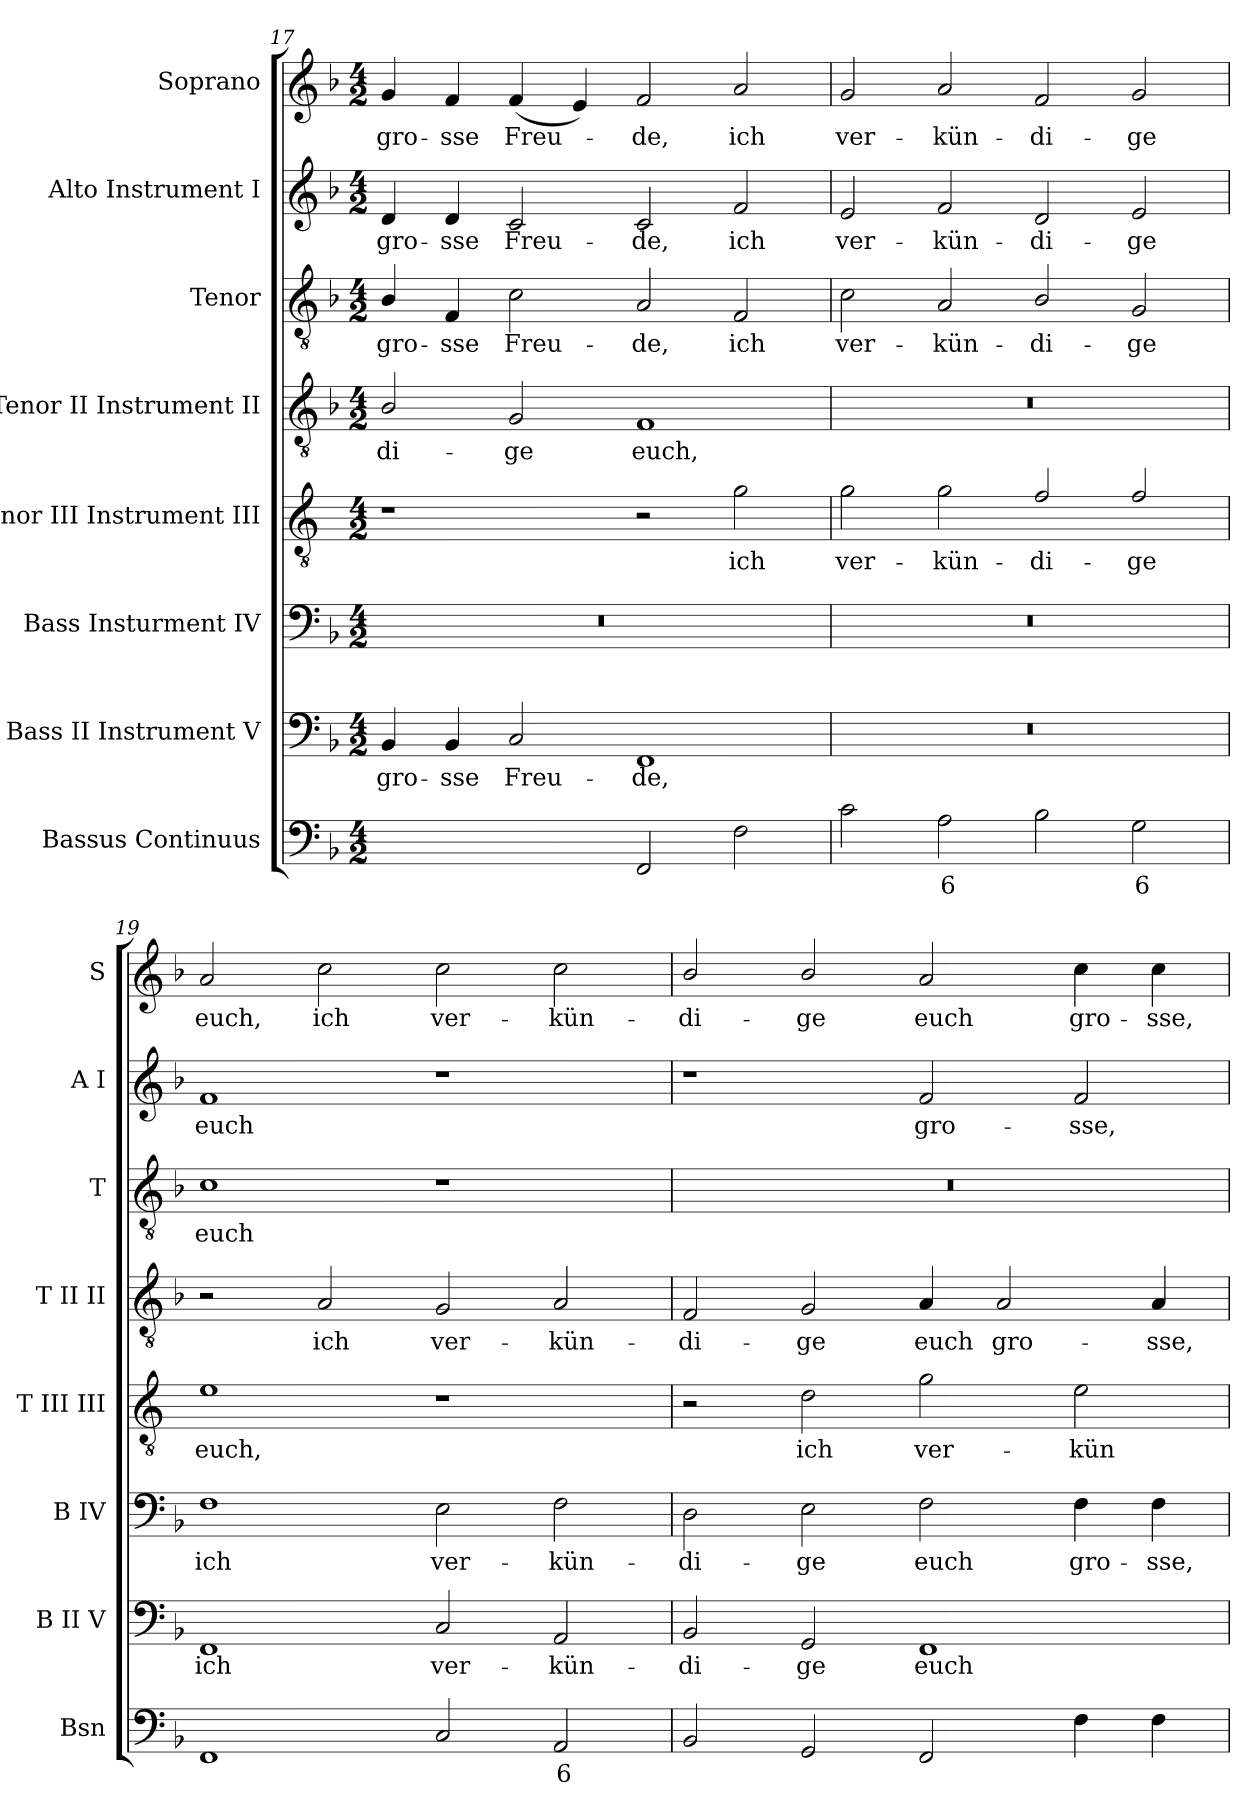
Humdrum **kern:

**kern	**text	**kern	**text	**kern	**text	**kern	**text	**kern	**text	**kern	**text	**kern	**text	**kern	**text
*part8	*part8	*part7	*part7	*part6	*part6	*part5	*part5	*part4	*part4	*part3	*part3	*part2	*part2	*part1	*part1
*staff8	*staff8	*staff7	*staff7	*staff6	*staff6	*staff5	*staff5	*staff4	*staff4	*staff3	*staff3	*staff2	*staff2	*staff1	*staff1
*I"Bassus Continuus	*	*I"Bass II Instrument V	*	*I"Bass Insturment IV	*	*I"Tenor III Instrument III	*	*I"Tenor II Instrument II	*	*I"Tenor	*	*I"Alto Instrument I	*	*I"Soprano	*
*I'Bsn	*	*I'B II V	*	*I'B IV	*	*I'T III III	*	*I'T II II	*	*I'T	*	*I'A I	*	*I'S	*
*clefF4	*	*clefF4	*	*clefF4	*	*clefGv2	*	*clefGv2	*	*clefGv2	*	*clefG2	*	*clefG2	*
*	*	*	*	*	*	*ITrd4c7	*	*	*	*	*	*	*	*	*
*k[b-]	*	*k[b-]	*	*k[b-]	*	*k[b-]	*	*k[b-]	*	*k[b-]	*	*k[b-]	*	*k[b-]	*
*F:	*	*F:	*	*F:	*	*F:	*	*F:	*	*F:	*	*F:	*	*F:	*
*M4/2	*	*M4/2	*	*M4/2	*	*M4/2	*	*M4/2	*	*M4/2	*	*M4/2	*	*M4/2	*
=17	=17	=17	=17	=17	=17	=17	=17	=17	=17	=17	=17	=17	=17	=17	=17
!	!LO:LY:b	!	!LO:LY:b	!	!	!	!	!	!LO:LY:b	!	!LO:LY:b	!	!LO:LY:b	!	!LO:LY:b
[4BB-yy	6	4BB-	gro-	0r	.	1r	.	2B-/	-di-	4B-/	gro-	4d	gro-	4g	gro-
!	!LO:LY:b	!	!LO:LY:b	!	!	!	!	!	!	!	!LO:LY:b	!	!LO:LY:b	!	!LO:LY:b
4BB-yy]	5	4BB-	-sse	.	.	.	.	.	.	4F	-sse	4d	-sse	4f	-sse
!	!LO:LY:b	!	!LO:LY:b	!	!	!	!	!	!LO:LY:b	!	!LO:LY:b	!	!LO:LY:b	!	!LO:LY:b
[4Cyy	4	2C	Freu-	.	.	.	.	2G	-ge	2c	Freu-	2c	Freu-	(<4f	Freu-
!	!LO:LY:b	!	!	!	!	!	!	!	!	!	!	!	!	!	!
4Cyy]	3	.	.	.	.	.	.	.	.	.	.	.	.	4e)	.
!	!	!	!LO:LY:b	!	!	!	!	!	!LO:LY:b	!	!LO:LY:b	!	!LO:LY:b	!	!LO:LY:b
2FF	.	1FF	-de,	.	.	2r	.	1F	euch,	2A	-de,	2c	-de,	2f	de,
!	!	!	!	!	!	!	!LO:LY:b	!	!	!	!LO:LY:b	!	!LO:LY:b	!	!LO:LY:b
2F	.	.	.	.	.	2c	ich	.	.	2F	ich	2f	ich	2a	ich
=18	=18	=18	=18	=18	=18	=18	=18	=18	=18	=18	=18	=18	=18	=18	=18
!	!	!	!	!	!	!	!LO:LY:b	!	!	!	!LO:LY:b	!	!LO:LY:b	!	!LO:LY:b
2c	.	0r	.	0r	.	2c	ver-	0r	.	2c	ver-	2e	ver-	2g	ver-
!	!LO:LY:b	!	!	!	!	!	!LO:LY:b	!	!	!	!LO:LY:b	!	!LO:LY:b	!	!LO:LY:b
2A	6	.	.	.	.	2c	-kün-	.	.	2A	-kün-	2f	-kün-	2a	-kün-
!	!	!	!	!	!	!	!LO:LY:b	!	!	!	!LO:LY:b	!	!LO:LY:b	!	!LO:LY:b
2B-	.	.	.	.	.	2B-/	-di-	.	.	2B-/	-di-	2d	-di-	2f	-di-
!	!LO:LY:b	!	!	!	!	!	!LO:LY:b	!	!	!	!LO:LY:b	!	!LO:LY:b	!	!LO:LY:b
2G	6	.	.	.	.	2B-/	-ge	.	.	2G	-ge	2e	-ge	2g	-ge
=19	=19	=19	=19	=19	=19	=19	=19	=19	=19	=19	=19	=19	=19	=19	=19
!	!	!	!LO:LY:b	!	!LO:LY:b	!	!LO:LY:b	!	!	!	!LO:LY:b	!	!LO:LY:b	!	!LO:LY:b
1FF	.	1FF	ich	1F	ich	1A	euch,	2r	.	1c	euch	1f	euch	2a	euch,
!	!	!	!	!	!	!	!	!	!LO:LY:b	!	!	!	!	!	!LO:LY:b
.	.	.	.	.	.	.	.	2A	ich	.	.	.	.	2cc	ich
!	!	!	!LO:LY:b	!	!LO:LY:b	!	!	!	!LO:LY:b	!	!	!	!	!	!LO:LY:b
2C	.	2C	ver-	2E	ver-	1r	.	2G	ver-	1r	.	1r	.	2cc	ver-
!	!LO:LY:b	!	!LO:LY:b	!	!LO:LY:b	!	!	!	!LO:LY:b	!	!	!	!	!	!LO:LY:b
2AA	6	2AA	-kün-	2F	-kün-	.	.	2A	-kün-	.	.	.	.	2cc	-kün-
=20	=20	=20	=20	=20	=20	=20	=20	=20	=20	=20	=20	=20	=20	=20	=20
!	!	!	!LO:LY:b	!	!LO:LY:b	!	!	!	!LO:LY:b	!	!	!	!	!	!LO:LY:b
2BB-	.	2BB-	-di-	2D	-di-	2r	.	2F	-di-	0r	.	1r	.	2b-/	-di-
!	!	!	!LO:LY:b	!	!LO:LY:b	!	!LO:LY:b	!	!LO:LY:b	!	!	!	!	!	!LO:LY:b
2GG	.	2GG	-ge	2E	-ge	2G	ich	2G	-ge	.	.	.	.	2b-/	-ge
!	!	!	!LO:LY:b	!	!LO:LY:b	!	!LO:LY:b	!	!LO:LY:b	!	!	!	!LO:LY:b	!	!LO:LY:b
2FF	.	1FF	euch	2F	euch	2c	ver-	4A	euch	.	.	2f	gro-	2a	euch
!	!	!	!	!	!	!	!	!	!LO:LY:b	!	!	!	!	!	!
.	.	.	.	.	.	.	.	2A	gro-	.	.	.	.	.	.
!	!	!	!	!	!LO:LY:b	!	!LO:LY:b	!	!	!	!	!	!LO:LY:b	!	!LO:LY:b
4F	.	.	.	4F	gro-	2A	-kün-	.	.	.	.	2f	-sse,	4cc	gro-
!	!	!	!	!	!LO:LY:b	!	!	!	!LO:LY:b	!	!	!	!	!	!LO:LY:b
4F	.	.	.	4F	-sse,	.	.	4A	-sse,	.	.	.	.	4cc	-sse,
=	=	=	=	=	=	=	=	=	=	=	=	=	=	=	=
*-	*-	*-	*-	*-	*-	*-	*-	*-	*-	*-	*-	*-	*-	*-	*-
